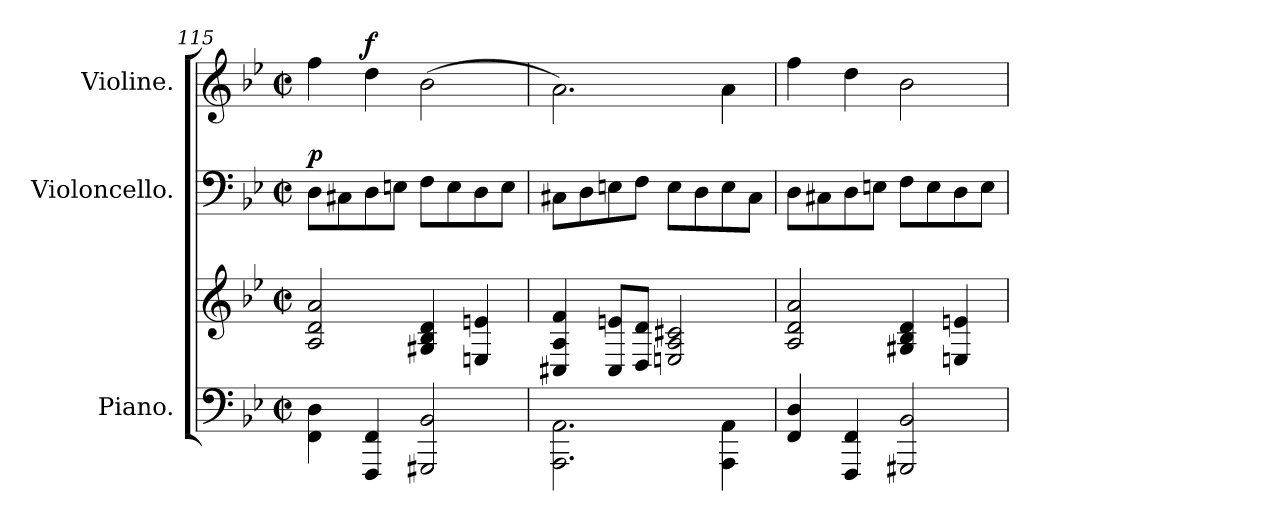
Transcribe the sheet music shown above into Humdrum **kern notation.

**kern	**kern	**kern	**dynam	**kern	**dynam
*part3	*part3	*part2	*part2	*part1	*part1
*staff4	*staff3	*staff2	*staff2	*staff1	*staff1
*I"Piano.	*	*I"Violoncello.	*	*I"Violine.	*
*	*	*I'vlc	*	*I'vl	*
*clefF4	*clefG2	*clefF4	*	*clefG2	*
*k[b-e-]	*k[b-e-]	*k[b-e-]	*	*k[b-e-]	*
*g:	*g:	*g:	*	*g:	*
*M2/2	*M2/2	*M2/2	*	*M2/2	*
*met(c|)	*met(c|)	*met(c|)	*	*met(c|)	*
=115	=115	=115	=115	=115	=115
!	!	!	!LO:DY:a	!	!
4FF\ 4D\	2A/ 2d/ 2a/	8D\L	p	4ff\	.
.	.	8C#X\	.	.	.
!	!	!	!	!	!LO:DY:a
4FFF/ 4FF/	.	8D\	.	4dd\	f
.	.	8En\J	.	.	.
2GGG#X/ 2BB-/	4G#X/ 4B-/ 4d/	8F\L	.	(2b-\	.
.	.	8E\	.	.	.
.	4En/ 4en/	8D\	.	.	.
.	.	8E\J	.	.	.
=116	=116	=116	=116	=116	=116
2.AAA\ 2.AA\	4C#X/ 4A/ 4f/	8C#X\L	.	2.a\)	.
.	.	8D\	.	.	.
.	8C#/ 8en/L	8En\	.	.	.
.	8D/ 8d/J	8F\J	.	.	.
.	2En/ 2A/ 2c#X/	8E\L	.	.	.
.	.	8D\	.	.	.
4AAA\ 4AA\	.	8E\	.	4a\	.
.	.	8C#\J	.	.	.
=117	=117	=117	=117	=117	=117
4FF/ 4D/	2A/ 2d/ 2a/	8D\L	.	4ff\	.
.	.	8C#X\	.	.	.
4FFF/ 4FF/	.	8D\	.	4dd\	.
.	.	8En\J	.	.	.
2GGG#X/ 2BB-/	4G#X/ 4B-/ 4d/	8F\L	.	2b-\	.
.	.	8E\	.	.	.
.	4En/ 4en/	8D\	.	.	.
.	.	8E\J	.	.	.
=	=	=	=	=	=
*-	*-	*-	*-	*-	*-
